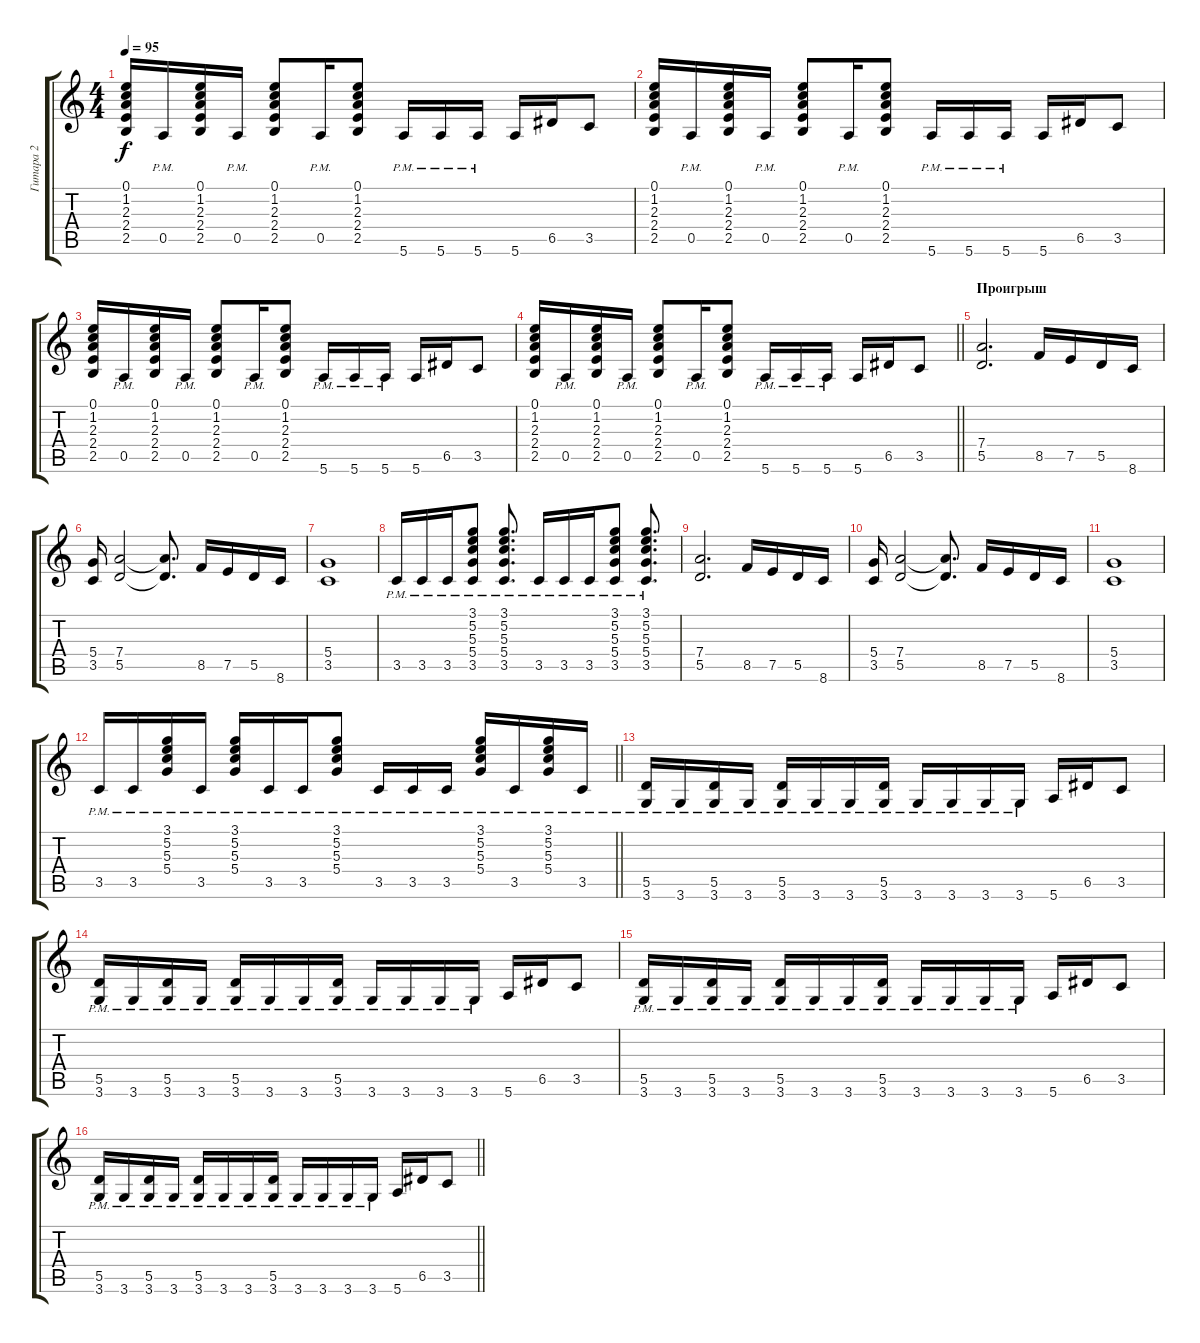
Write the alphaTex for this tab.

\track ("Гитара 2" "Гитара 2") {instrument distortionguitar}
\staff {score tabs}
\tuning (E4 B3 G3 D3 A2 E2) {hide}
\ts (4 4)
\tempo 95
\clef g2
\ks c
(0.1 1.2 2.3 2.4 2.5).16{dy f} 0.5{pm}.16 (0.1 1.2 2.3 2.4 2.5).16 0.5{pm}.16 (0.1 1.2 2.3 2.4 2.5).8 0.5{pm}.16 (0.1 1.2 2.3 2.4 2.5).8 5.6{pm}.16 5.6{pm}.16 5.6{pm}.16 5.6.16 6.5.16 3.5.8 |
(0.1 1.2 2.3 2.4 2.5).16 0.5{pm}.16 (0.1 1.2 2.3 2.4 2.5).16 0.5{pm}.16 (0.1 1.2 2.3 2.4 2.5).8 0.5{pm}.16 (0.1 1.2 2.3 2.4 2.5).8 5.6{pm}.16 5.6{pm}.16 5.6{pm}.16 5.6.16 6.5.16 3.5.8 |
(0.1 1.2 2.3 2.4 2.5).16 0.5{pm}.16 (0.1 1.2 2.3 2.4 2.5).16 0.5{pm}.16 (0.1 1.2 2.3 2.4 2.5).8 0.5{pm}.16 (0.1 1.2 2.3 2.4 2.5).8 5.6{pm}.16 5.6{pm}.16 5.6{pm}.16 5.6.16 6.5.16 3.5.8 |
\barLineRight lightlight
(0.1 1.2 2.3 2.4 2.5).16 0.5{pm}.16 (0.1 1.2 2.3 2.4 2.5).16 0.5{pm}.16 (0.1 1.2 2.3 2.4 2.5).8 0.5{pm}.16 (0.1 1.2 2.3 2.4 2.5).8 5.6{pm}.16 5.6{pm}.16 5.6{pm}.16 5.6.16 6.5.16 3.5.8 |
\section ("" "Проигрыш")
(7.4 5.5).2{d} 8.5.16 7.5.16 5.5.16 8.6.16 |
(5.4 3.5).16 (7.4 5.5).2 (7.4{t} 5.5{t}).8{d} 8.5.16 7.5.16 5.5.16 8.6.16 |
(5.4 3.5).1 |
3.5{pm}.16 3.5{pm}.16 3.5{pm}.16 (3.1{pm} 5.2{pm} 5.3{pm} 5.4{pm} 3.5{pm}).8 (3.1{pm} 5.2{pm} 5.3{pm} 5.4{pm} 3.5{pm}).8{d} 3.5{pm}.16 3.5{pm}.16 3.5{pm}.16 (3.1{pm} 5.2{pm} 5.3{pm} 5.4{pm} 3.5{pm}).8 (3.1{pm} 5.2{pm} 5.3{pm} 5.4{pm} 3.5{pm}).8{d} |
(7.4 5.5).2{d} 8.5.16 7.5.16 5.5.16 8.6.16 |
(5.4 3.5).16 (7.4 5.5).2 (7.4{t} 5.5{t}).8{d} 8.5.16 7.5.16 5.5.16 8.6.16 |
(5.4 3.5).1 |
\barLineRight lightlight
3.5{pm}.16 3.5{pm}.16 (3.1{pm} 5.2{pm} 5.3{pm} 5.4{pm}).16 3.5{pm}.16 (3.1{pm} 5.2{pm} 5.3{pm} 5.4{pm}).16 3.5{pm}.16 3.5{pm}.16 (3.1{pm} 5.2{pm} 5.3{pm} 5.4{pm}).8 3.5{pm}.16 3.5{pm}.16 3.5{pm}.16 (3.1{pm} 5.2{pm} 5.3{pm} 5.4{pm}).16 3.5{pm}.16 (3.1{pm} 5.2{pm} 5.3{pm} 5.4{pm}).16 3.5{pm}.16 |
(5.5 3.6{pm}).16 3.6{pm}.16 (5.5 3.6{pm}).16 3.6{pm}.16 (5.5 3.6{pm}).16 3.6{pm}.16 3.6{pm}.16 (5.5 3.6{pm}).16 3.6{pm}.16 3.6{pm}.16 3.6{pm}.16 3.6{pm}.16 5.6.16 6.5.16 3.5.8 |
(5.5 3.6{pm}).16 3.6{pm}.16 (5.5 3.6{pm}).16 3.6{pm}.16 (5.5 3.6{pm}).16 3.6{pm}.16 3.6{pm}.16 (5.5 3.6{pm}).16 3.6{pm}.16 3.6{pm}.16 3.6{pm}.16 3.6{pm}.16 5.6.16 6.5.16 3.5.8 |
(5.5 3.6{pm}).16 3.6{pm}.16 (5.5 3.6{pm}).16 3.6{pm}.16 (5.5 3.6{pm}).16 3.6{pm}.16 3.6{pm}.16 (5.5 3.6{pm}).16 3.6{pm}.16 3.6{pm}.16 3.6{pm}.16 3.6{pm}.16 5.6.16 6.5.16 3.5.8 |
\barLineRight lightlight
(5.5 3.6{pm}).16 3.6{pm}.16 (5.5 3.6{pm}).16 3.6{pm}.16 (5.5 3.6{pm}).16 3.6{pm}.16 3.6{pm}.16 (5.5 3.6{pm}).16 3.6{pm}.16 3.6{pm}.16 3.6{pm}.16 3.6{pm}.16 5.6.16 6.5.16 3.5.8
